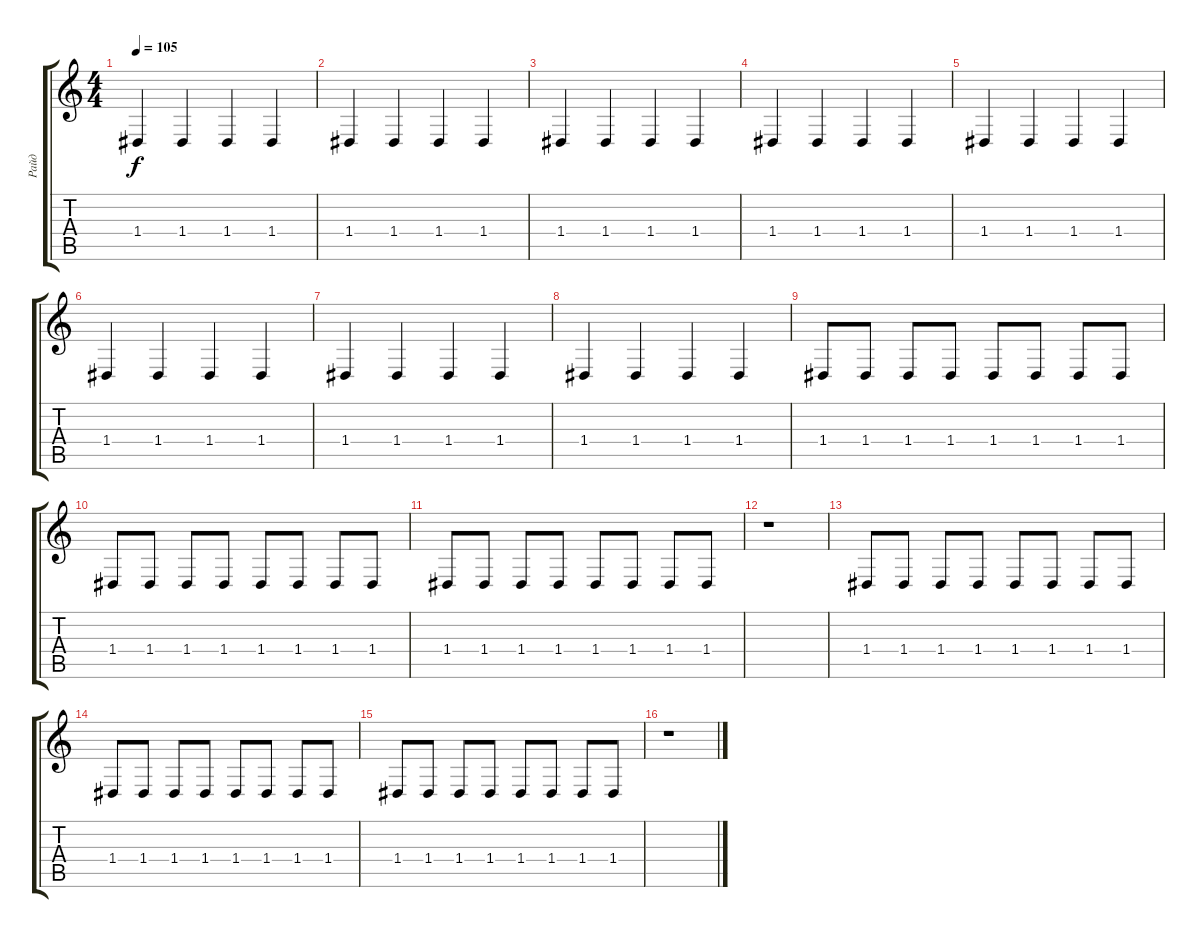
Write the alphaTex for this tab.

\track ("Райд" "Райд") {instrument acousticgrandpiano}
\staff {score tabs}
\tuning (E4 B3 G3 D3 A2 E2) {hide}
\ts (4 4)
\tempo 105
\clef g2
\ks c
1.4.4{dy f} 1.4.4 1.4.4 1.4.4 |
1.4.4 1.4.4 1.4.4 1.4.4 |
1.4.4 1.4.4 1.4.4 1.4.4 |
1.4.4 1.4.4 1.4.4 1.4.4 |
1.4.4 1.4.4 1.4.4 1.4.4 |
1.4.4 1.4.4 1.4.4 1.4.4 |
1.4.4 1.4.4 1.4.4 1.4.4 |
1.4.4 1.4.4 1.4.4 1.4.4 |
1.4.8 1.4.8 1.4.8 1.4.8 1.4.8 1.4.8 1.4.8 1.4.8 |
1.4.8 1.4.8 1.4.8 1.4.8 1.4.8 1.4.8 1.4.8 1.4.8 |
1.4.8 1.4.8 1.4.8 1.4.8 1.4.8 1.4.8 1.4.8 1.4.8 |
r.1 |
1.4.8 1.4.8 1.4.8 1.4.8 1.4.8 1.4.8 1.4.8 1.4.8 |
1.4.8 1.4.8 1.4.8 1.4.8 1.4.8 1.4.8 1.4.8 1.4.8 |
1.4.8 1.4.8 1.4.8 1.4.8 1.4.8 1.4.8 1.4.8 1.4.8 |
r.1
